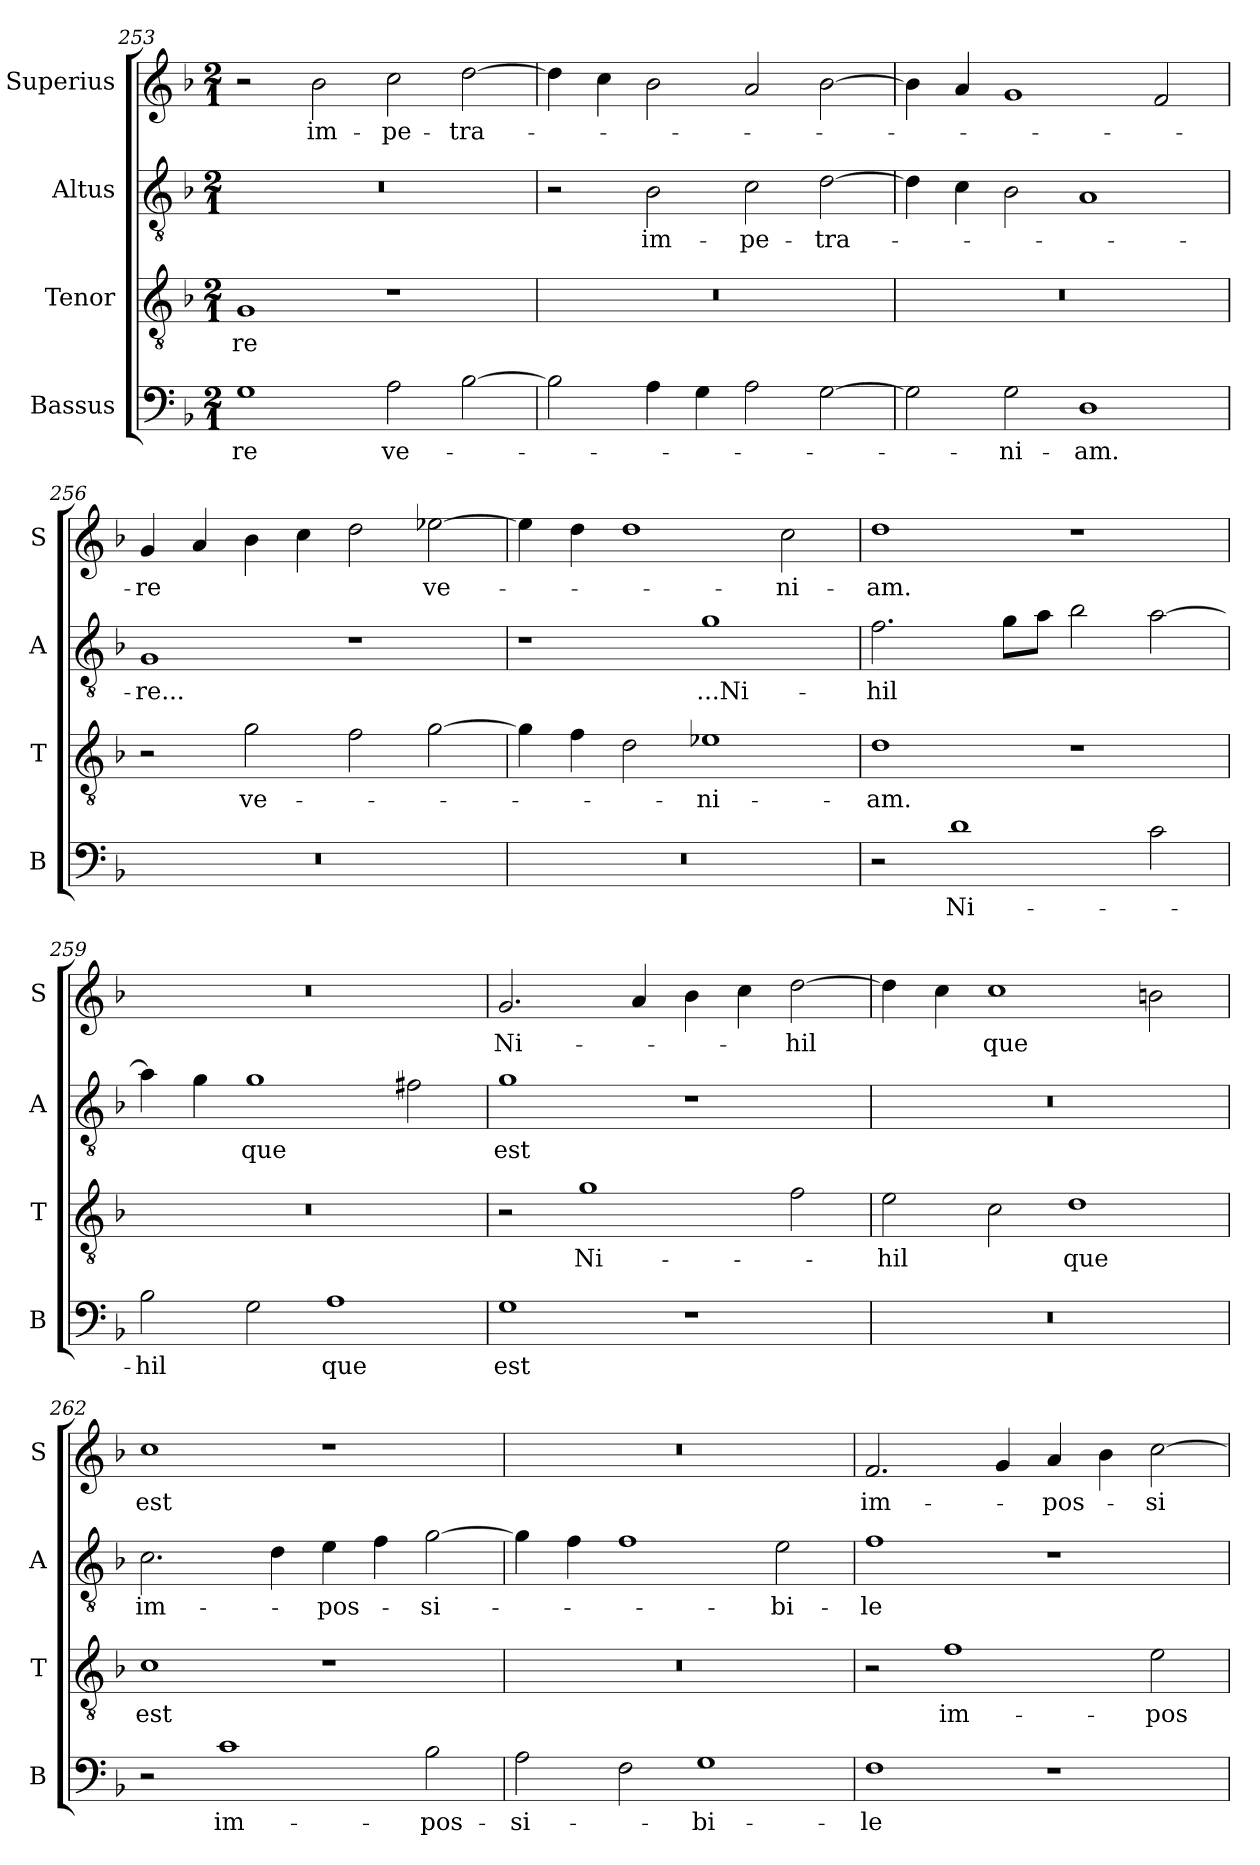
**kern	**text	**kern	**text	**kern	**text	**kern	**text
*part4	*part4	*part3	*part3	*part2	*part2	*part1	*part1
*staff4	*staff4	*staff3	*staff3	*staff2	*staff2	*staff1	*staff1
*I"Bassus	*	*I"Tenor	*	*I"Altus	*	*I"Superius	*
*I'B	*	*I'T	*	*I'A	*	*I'S	*
*clefF4	*	*clefGv2	*	*clefGv2	*	*clefG2	*
*k[b-]	*	*k[b-]	*	*k[b-]	*	*k[b-]	*
*M2/1	*	*M2/1	*	*M2/1	*	*M2/1	*
=253	=253	=253	=253	=253	=253	=253	=253
1G	-re	1G	-re	0r	.	2r	.
.	.	.	.	.	.	2b-\	im-
2A\	ve-	1r	.	.	.	2cc\	-pe-
[2B-\	.	.	.	.	.	[2dd\	-tra-
=254	=254	=254	=254	=254	=254	=254	=254
2B-\]	.	0r	.	2r	.	4dd\]	.
.	.	.	.	.	.	4cc\	.
4A\	.	.	.	2B-\	im-	2b-\	.
4G\	.	.	.	.	.	.	.
2A\	.	.	.	2c\	-pe-	2a/	.
[2G\	.	.	.	[2d\	-tra-	[2b-\	.
=255	=255	=255	=255	=255	=255	=255	=255
2G\]	.	0r	.	4d\]	.	4b-\]	.
.	.	.	.	4c\	.	4a/	.
2G\	-ni-	.	.	2B-\	.	1g	.
1D	-am.	.	.	1A	.	.	.
.	.	.	.	.	.	2f/	.
=256	=256	=256	=256	=256	=256	=256	=256
0r	.	2r	.	1G	-re...	4g/	-re
.	.	.	.	.	.	4a/	.
.	.	2g\	ve-	.	.	4b-\	.
.	.	.	.	.	.	4cc\	.
.	.	2f\	.	1r	.	2dd\	.
.	.	[2g\	.	.	.	[2ee-X\	ve-
=257	=257	=257	=257	=257	=257	=257	=257
0r	.	4g\]	.	1r	.	4ee-\]	.
.	.	4f\	.	.	.	4dd\	.
.	.	2d\	.	.	.	1dd	.
.	.	1e-X	-ni-	1g	...Ni-	.	.
.	.	.	.	.	.	2cc\	-ni-
=258	=258	=258	=258	=258	=258	=258	=258
2r	.	1d	-am.	2.f\	-hil	1dd	-am.
1d	Ni-	.	.	.	.	.	.
.	.	.	.	8g\L	.	.	.
.	.	.	.	8a\J	.	.	.
.	.	1r	.	2b-\	.	1r	.
2c\	.	.	.	[2a\	.	.	.
=259	=259	=259	=259	=259	=259	=259	=259
2B-\	-hil	0r	.	4a\]	.	0r	.
.	.	.	.	4g\	.	.	.
2G\	.	.	.	1g	que	.	.
1A	que	.	.	.	.	.	.
.	.	.	.	2f#X\	.	.	.
=260	=260	=260	=260	=260	=260	=260	=260
1G	est	2r	.	1g	-est	2.g/	Ni-
.	.	1g	Ni-	.	.	.	.
.	.	.	.	.	.	4a/	.
1r	.	.	.	1r	.	4b-\	.
.	.	.	.	.	.	4cc\	.
.	.	2f\	.	.	.	[2dd\	-hil
=261	=261	=261	=261	=261	=261	=261	=261
0r	.	2e\	-hil	0r	.	4dd\]	.
.	.	.	.	.	.	4cc\	.
.	.	2c\	.	.	.	1cc	que
.	.	1d	que	.	.	.	.
.	.	.	.	.	.	2bn\	.
=262	=262	=262	=262	=262	=262	=262	=262
2r	.	1c	est	2.c\	im-	1cc	est
1c	im-	.	.	.	.	.	.
.	.	.	.	4d\	.	.	.
.	.	1r	.	4e\	-pos-	1r	.
.	.	.	.	4f\	.	.	.
2B-\	-pos-	.	.	[2g\	-si-	.	.
=263	=263	=263	=263	=263	=263	=263	=263
2A\	-si-	0r	.	4g\]	.	0r	.
.	.	.	.	4f\	.	.	.
2F\	.	.	.	1f	.	.	.
1G	-bi-	.	.	.	.	.	.
.	.	.	.	2e\	-bi-	.	.
=264	=264	=264	=264	=264	=264	=264	=264
1F	-le	2r	.	1f	-le	2.f/	im-
.	.	1f	im-	.	.	.	.
.	.	.	.	.	.	4g/	.
1r	.	.	.	1r	.	4a/	-pos-
.	.	.	.	.	.	4b-\	.
.	.	2e\	-pos-	.	.	[2cc\	-si-
=	=	=	=	=	=	=	=
*-	*-	*-	*-	*-	*-	*-	*-
